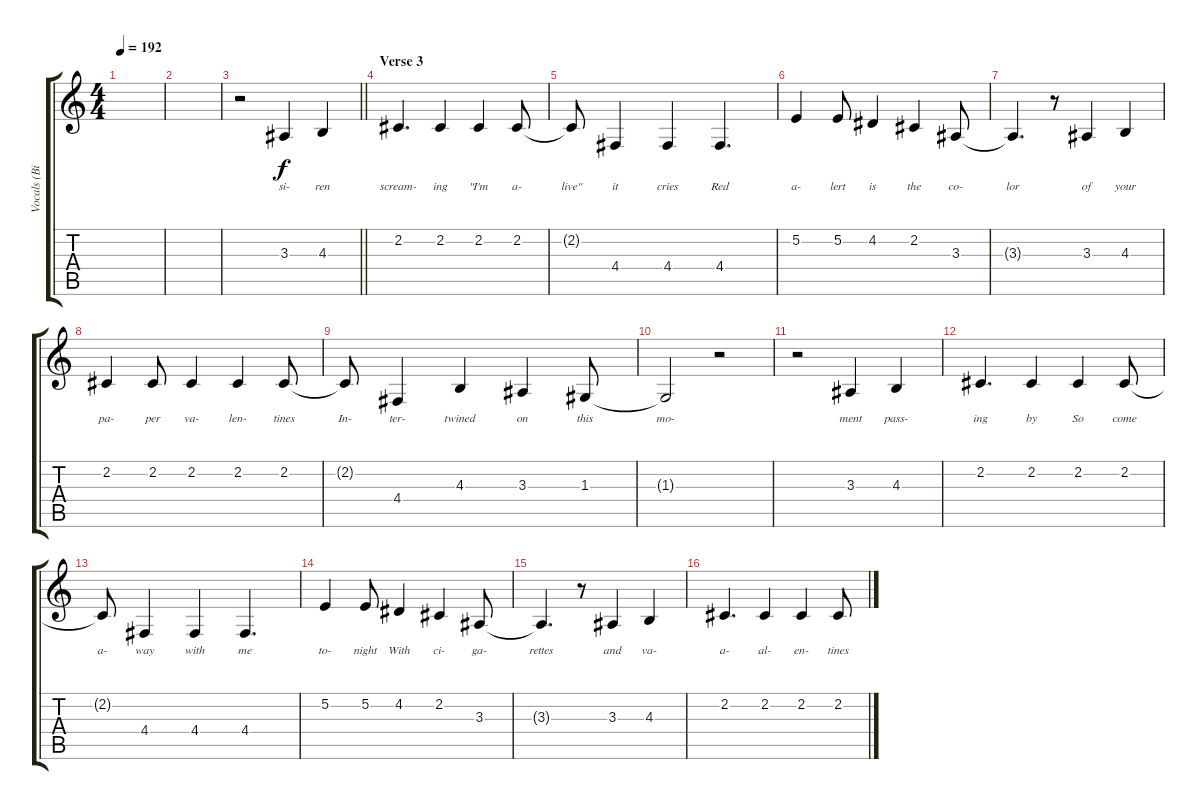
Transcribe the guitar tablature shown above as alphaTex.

\track ("Vocals (Billie Joe Armstrong)" "Vocals (Bi") {instrument clarinet}
\staff {score tabs}
\tuning (E4 B3 G3 D3 A2 E2) {hide}
\ts (4 4)
\tempo 192
\clef g2
\ks c
|
|
\barLineRight lightlight
r.2 3.3.4{lyrics (0 "si-") lyrics (1 "") lyrics (2 "") lyrics (3 "") lyrics (4 "")} 4.3.4{lyrics (0 "ren") lyrics (1 "") lyrics (2 "") lyrics (3 "") lyrics (4 "")} |
\section ("" "Verse 3")
2.2.4{d lyrics (0 "scream-") lyrics (1 "") lyrics (2 "") lyrics (3 "") lyrics (4 "")} 2.2.4{lyrics (0 "ing") lyrics (1 "") lyrics (2 "") lyrics (3 "") lyrics (4 "")} 2.2.4{lyrics (0 "\"I'm") lyrics (1 "") lyrics (2 "") lyrics (3 "") lyrics (4 "")} 2.2.8{lyrics (0 "a-") lyrics (1 "") lyrics (2 "") lyrics (3 "") lyrics (4 "")} |
2.2{t}.8{lyrics (0 "live\"") lyrics (1 "") lyrics (2 "") lyrics (3 "") lyrics (4 "")} 4.4.4{lyrics (0 "it") lyrics (1 "") lyrics (2 "") lyrics (3 "") lyrics (4 "")} 4.4.4{lyrics (0 "cries") lyrics (1 "") lyrics (2 "") lyrics (3 "") lyrics (4 "")} 4.4.4{d lyrics (0 "Red") lyrics (1 "") lyrics (2 "") lyrics (3 "") lyrics (4 "")} |
5.2.4{lyrics (0 "a-") lyrics (1 "") lyrics (2 "") lyrics (3 "") lyrics (4 "")} 5.2.8{lyrics (0 "lert") lyrics (1 "") lyrics (2 "") lyrics (3 "") lyrics (4 "")} 4.2.4{lyrics (0 "is") lyrics (1 "") lyrics (2 "") lyrics (3 "") lyrics (4 "")} 2.2.4{lyrics (0 "the") lyrics (1 "") lyrics (2 "") lyrics (3 "") lyrics (4 "")} 3.3.8{lyrics (0 "co-") lyrics (1 "") lyrics (2 "") lyrics (3 "") lyrics (4 "")} |
3.3{t}.4{d lyrics (0 "lor") lyrics (1 "") lyrics (2 "") lyrics (3 "") lyrics (4 "")} r.8 3.3.4{lyrics (0 "of") lyrics (1 "") lyrics (2 "") lyrics (3 "") lyrics (4 "")} 4.3.4{lyrics (0 "your") lyrics (1 "") lyrics (2 "") lyrics (3 "") lyrics (4 "")} |
2.2.4{lyrics (0 "pa-") lyrics (1 "") lyrics (2 "") lyrics (3 "") lyrics (4 "")} 2.2.8{lyrics (0 "per") lyrics (1 "") lyrics (2 "") lyrics (3 "") lyrics (4 "")} 2.2.4{lyrics (0 "va-") lyrics (1 "") lyrics (2 "") lyrics (3 "") lyrics (4 "")} 2.2.4{lyrics (0 "len-") lyrics (1 "") lyrics (2 "") lyrics (3 "") lyrics (4 "")} 2.2.8{lyrics (0 "tines") lyrics (1 "") lyrics (2 "") lyrics (3 "") lyrics (4 "")} |
2.2{t}.8{lyrics (0 "In-") lyrics (1 "") lyrics (2 "") lyrics (3 "") lyrics (4 "")} 4.4.4{lyrics (0 "ter-") lyrics (1 "") lyrics (2 "") lyrics (3 "") lyrics (4 "")} 4.3.4{lyrics (0 "twined") lyrics (1 "") lyrics (2 "") lyrics (3 "") lyrics (4 "")} 3.3.4{lyrics (0 "on") lyrics (1 "") lyrics (2 "") lyrics (3 "") lyrics (4 "")} 1.3.8{lyrics (0 "this") lyrics (1 "") lyrics (2 "") lyrics (3 "") lyrics (4 "")} |
1.3{t}.2{lyrics (0 "mo-") lyrics (1 "") lyrics (2 "") lyrics (3 "") lyrics (4 "")} r.2 |
r.2 3.3.4{lyrics (0 "ment") lyrics (1 "") lyrics (2 "") lyrics (3 "") lyrics (4 "")} 4.3.4{lyrics (0 "pass-") lyrics (1 "") lyrics (2 "") lyrics (3 "") lyrics (4 "")} |
2.2.4{d lyrics (0 "ing") lyrics (1 "") lyrics (2 "") lyrics (3 "") lyrics (4 "")} 2.2.4{lyrics (0 "by") lyrics (1 "") lyrics (2 "") lyrics (3 "") lyrics (4 "")} 2.2.4{lyrics (0 "So") lyrics (1 "") lyrics (2 "") lyrics (3 "") lyrics (4 "")} 2.2.8{lyrics (0 "come") lyrics (1 "") lyrics (2 "") lyrics (3 "") lyrics (4 "")} |
2.2{t}.8{lyrics (0 "a-") lyrics (1 "") lyrics (2 "") lyrics (3 "") lyrics (4 "")} 4.4.4{lyrics (0 "way") lyrics (1 "") lyrics (2 "") lyrics (3 "") lyrics (4 "")} 4.4.4{lyrics (0 "with") lyrics (1 "") lyrics (2 "") lyrics (3 "") lyrics (4 "")} 4.4.4{d lyrics (0 "me") lyrics (1 "") lyrics (2 "") lyrics (3 "") lyrics (4 "")} |
5.2.4{lyrics (0 "to-") lyrics (1 "") lyrics (2 "") lyrics (3 "") lyrics (4 "")} 5.2.8{lyrics (0 "night") lyrics (1 "") lyrics (2 "") lyrics (3 "") lyrics (4 "")} 4.2.4{lyrics (0 "With") lyrics (1 "") lyrics (2 "") lyrics (3 "") lyrics (4 "")} 2.2.4{lyrics (0 "ci-") lyrics (1 "") lyrics (2 "") lyrics (3 "") lyrics (4 "")} 3.3.8{lyrics (0 "ga-") lyrics (1 "") lyrics (2 "") lyrics (3 "") lyrics (4 "")} |
3.3{t}.4{d lyrics (0 "rettes") lyrics (1 "") lyrics (2 "") lyrics (3 "") lyrics (4 "")} r.8 3.3.4{lyrics (0 "and") lyrics (1 "") lyrics (2 "") lyrics (3 "") lyrics (4 "")} 4.3.4{lyrics (0 "va-") lyrics (1 "") lyrics (2 "") lyrics (3 "") lyrics (4 "")} |
2.2.4{d lyrics (0 "a-") lyrics (1 "") lyrics (2 "") lyrics (3 "") lyrics (4 "")} 2.2.4{lyrics (0 "al-") lyrics (1 "") lyrics (2 "") lyrics (3 "") lyrics (4 "")} 2.2.4{lyrics (0 "en-") lyrics (1 "") lyrics (2 "") lyrics (3 "") lyrics (4 "")} 2.2.8{lyrics (0 "tines") lyrics (1 "") lyrics (2 "") lyrics (3 "") lyrics (4 "")}
